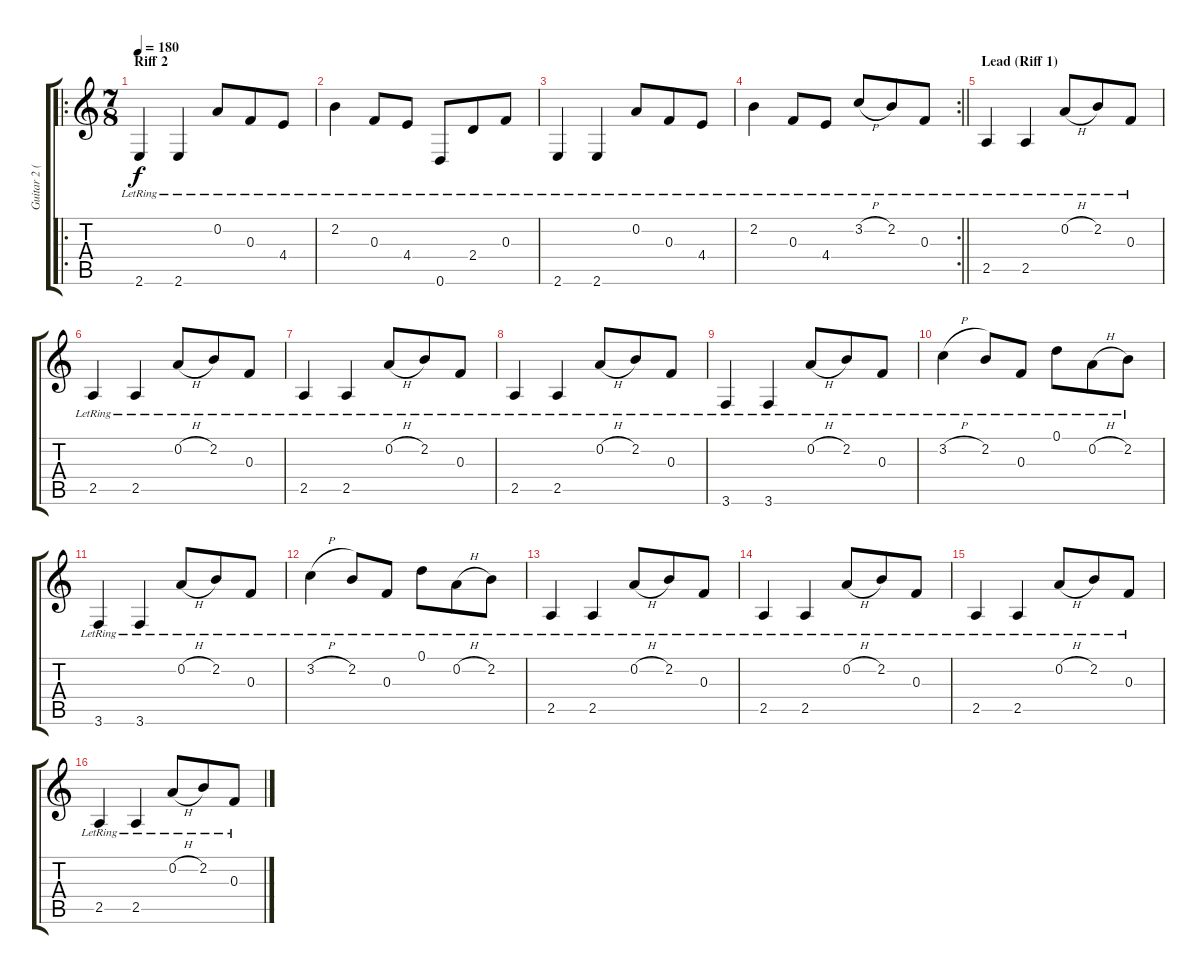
\track ("Guitar 2 (Right)" "Guitar 2 (") {instrument acousticguitarsteel}
\staff {score tabs}
\tuning (D4 A3 F3 C3 G2 D2) {hide}
\ro
\ts (7 8)
\section ("" "Riff 2")
\tempo 180
\clef g2
\ks c
2.6{lr}.4{dy f} 2.6{lr}.4 0.2{lr}.8 0.3{lr}.8 4.4{lr}.8 |
2.2{lr}.4 0.3{lr}.8 4.4{lr}.8 0.6{lr}.8 2.4{lr}.8 0.3{lr}.8 |
2.6{lr}.4 2.6{lr}.4 0.2{lr}.8 0.3{lr}.8 4.4{lr}.8 |
\rc 2
\barLineRight lightlight
2.2{lr}.4 0.3{lr}.8 4.4{lr}.8 3.2{h lr}.8 2.2{lr}.8 0.3{lr}.8 |
\section ("" "Lead (Riff 1)")
2.5{lr}.4 2.5{lr}.4 0.2{h lr}.8 2.2{lr}.8 0.3{lr}.8 |
2.5{lr}.4 2.5{lr}.4 0.2{h lr}.8 2.2{lr}.8 0.3{lr}.8 |
2.5{lr}.4 2.5{lr}.4 0.2{h lr}.8 2.2{lr}.8 0.3{lr}.8 |
2.5{lr}.4 2.5{lr}.4 0.2{h lr}.8 2.2{lr}.8 0.3{lr}.8 |
3.6{lr}.4 3.6{lr}.4 0.2{h lr}.8 2.2{lr}.8 0.3{lr}.8 |
3.2{h lr}.4 2.2{lr}.8 0.3{lr}.8 0.1{lr}.8 0.2{h lr}.8 2.2{lr}.8 |
3.6{lr}.4 3.6{lr}.4 0.2{h lr}.8 2.2{lr}.8 0.3{lr}.8 |
3.2{h lr}.4 2.2{lr}.8 0.3{lr}.8 0.1{lr}.8 0.2{h lr}.8 2.2{lr}.8 |
2.5{lr}.4 2.5{lr}.4 0.2{h lr}.8 2.2{lr}.8 0.3{lr}.8 |
2.5{lr}.4 2.5{lr}.4 0.2{h lr}.8 2.2{lr}.8 0.3{lr}.8 |
2.5{lr}.4 2.5{lr}.4 0.2{h lr}.8 2.2{lr}.8 0.3{lr}.8 |
2.5{lr}.4 2.5{lr}.4 0.2{h lr}.8 2.2{lr}.8 0.3{lr}.8
